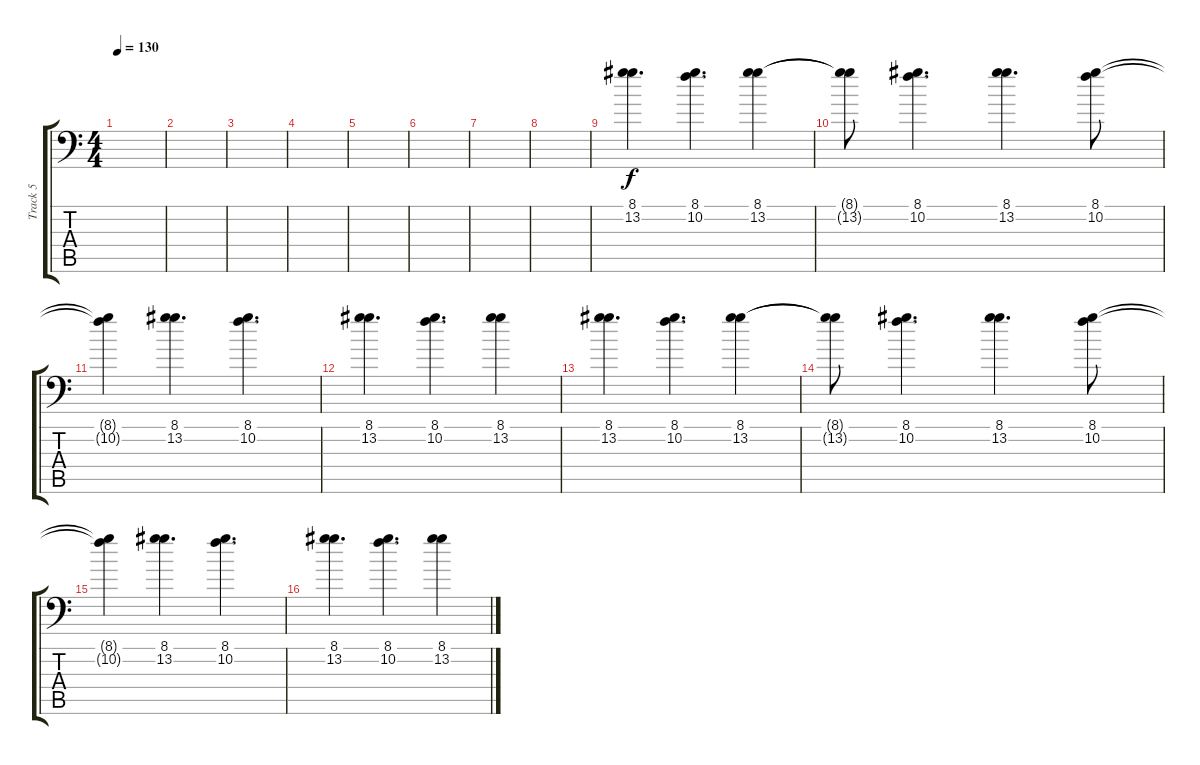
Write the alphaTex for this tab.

\track ("Track 5" "Track 5") {instrument distortionguitar}
\staff {score tabs}
\tuning (C4 G3 Eb3 Bb2 F2 Bb1) {hide}
\ts (4 4)
\tempo 130
\clef f4
\ks c
|
|
|
|
|
|
|
|
(8.1 13.2).4{d} (8.1 10.2).4{d} (8.1 13.2).4 |
(8.1{t} 13.2{t}).8 (8.1 10.2).4{d} (8.1 13.2).4{d} (8.1 10.2).8 |
(8.1{t} 10.2{t}).4 (8.1 13.2).4{d} (8.1 10.2).4{d} |
(8.1 13.2).4{d} (8.1 10.2).4{d} (8.1 13.2).4 |
(8.1 13.2).4{d} (8.1 10.2).4{d} (8.1 13.2).4 |
(8.1{t} 13.2{t}).8 (8.1 10.2).4{d} (8.1 13.2).4{d} (8.1 10.2).8 |
(8.1{t} 10.2{t}).4 (8.1 13.2).4{d} (8.1 10.2).4{d} |
(8.1 13.2).4{d} (8.1 10.2).4{d} (8.1 13.2).4
